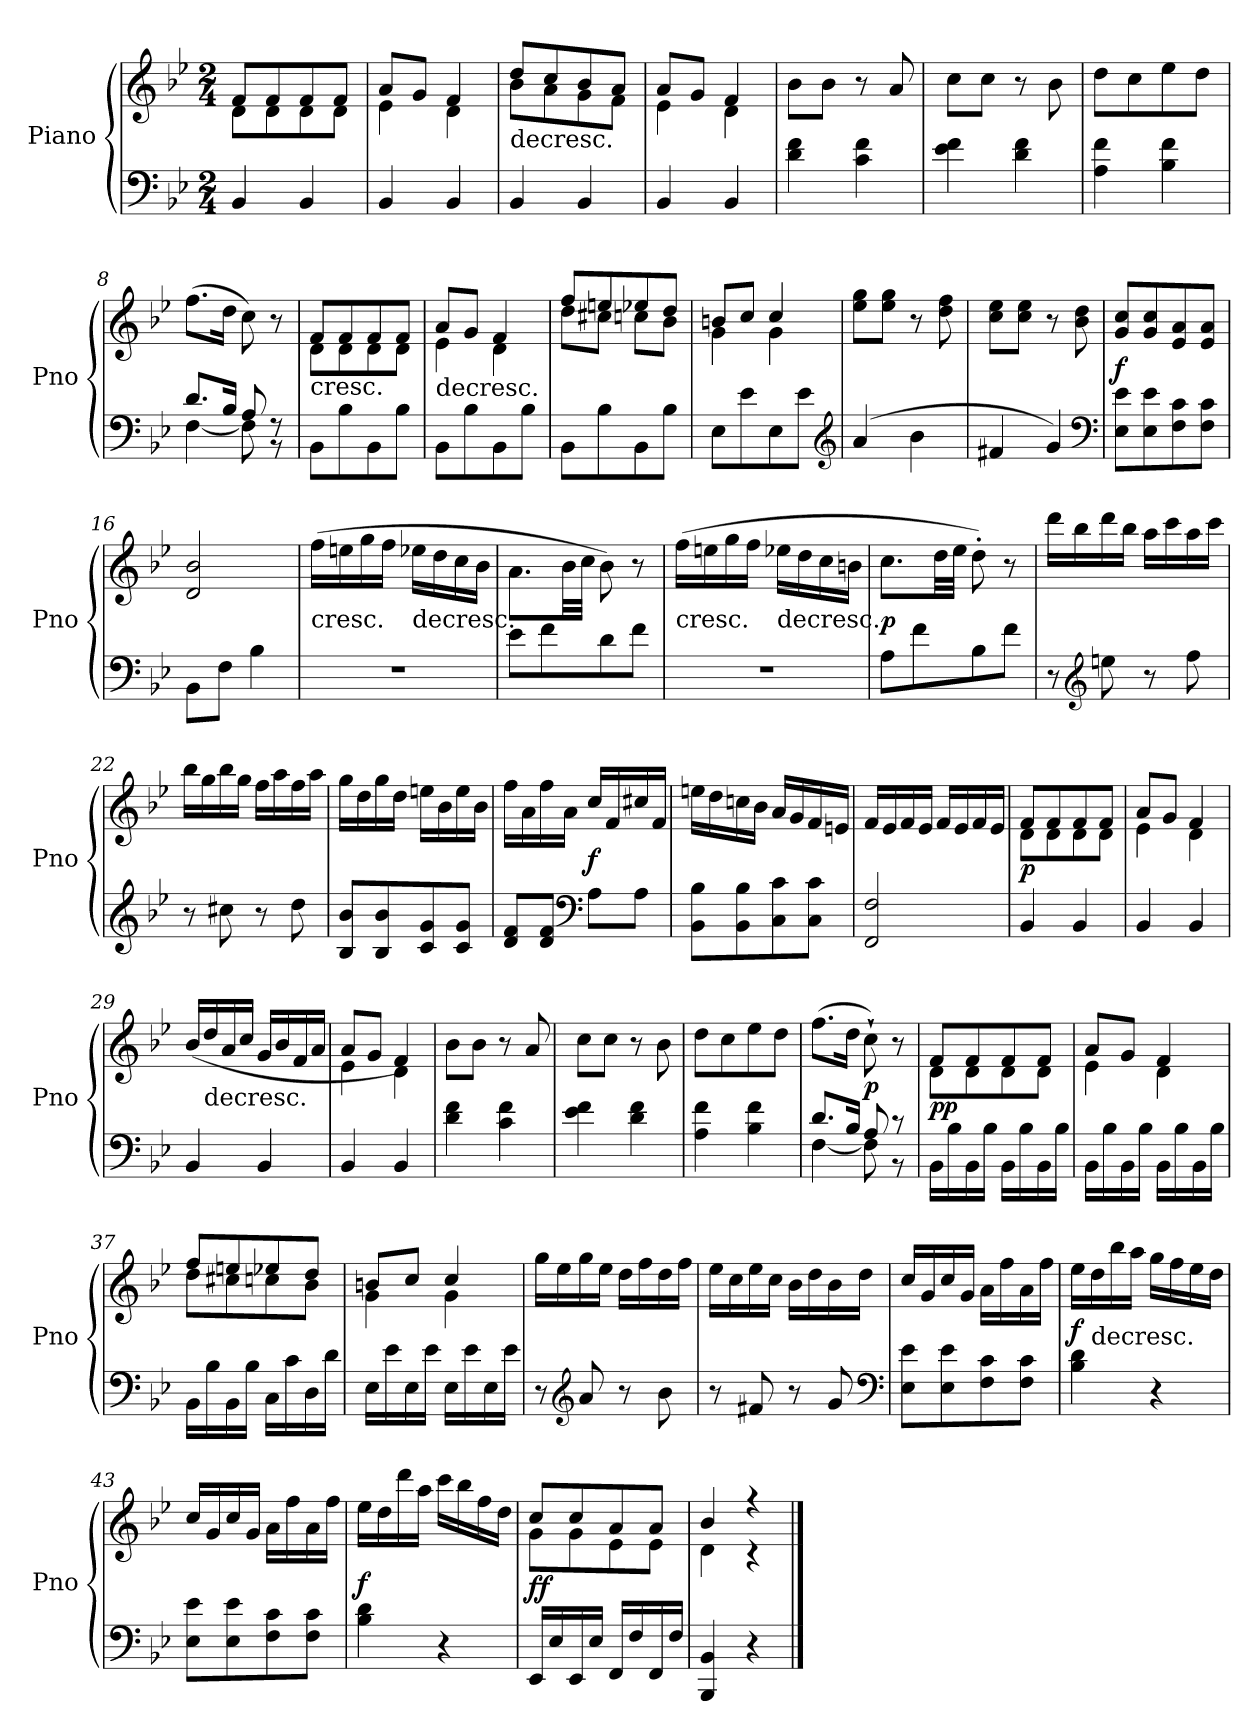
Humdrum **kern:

**kern	**kern	**dynam
*part1	*part1	*part1
*staff2	*staff1	*staff1/2
*I"Piano	*	*
*I'Pno	*	*
*clefF4	*clefG2	*
*k[b-e-]	*k[b-e-]	*
*B-:	*B-:	*
*M2/4	*M2/4	*
*MM80	*MM80	*
=1	=1	=1
*	*^	*
4BB-/	8f/L	8d\L	.
.	8f/	8d\	.
4BB-/	8f/	8d\	.
.	8f/J	8d\J	.
=2	=2	=2	=2
4BB-/	8a/L	4e-\	.
.	8g/J	.	.
4BB-/	4f/	4d\	.
=3	=3	=3	=3
!	!LO:TX:c:t=decresc.	!	!
4BB-/	8dd/L	8b-\L	.
.	8cc/	8a\	.
4BB-/	8b-/	8g\	.
.	8a/J	8f\J	.
=4	=4	=4	=4
4BB-/	8a/L	4e-\	.
.	8g/J	.	.
4BB-/	4f/	4d\	.
*	*v	*v	*
=5	=5	=5
4d\ 4f\	8b-\L	.
.	8b-\J	.
4c\ 4f\	8r	.
.	8a/	.
=6	=6	=6
4e-\ 4f\	8cc\L	.
.	8cc\J	.
4d\ 4f\	8r	.
.	8b-\	.
=7	=7	=7
4A\ 4f\	8dd\L	.
.	8cc\	.
4B-\ 4f\	8ee-\	.
.	8dd\J	.
=8	=8	=8
*^	*	*
8.d/L	[4F\	(8.ff\L	.
16B-/Jk	.	16dd\Jk	.
8A/	8F\]	8cc\)	.
8r	8r	8r	.
=9	=9	=9	=9
*	*	*^	*
!	!	!LO:TX:c:t=cresc.	!	!
*v	*v	*	*	*
8BB-\L	8f/L	8d\L	.
8B-\	8f/	8d\	.
8BB-\	8f/	8d\	.
8B-\J	8f/J	8d\J	.
=10	=10	=10	=10
!	!LO:TX:c:t=decresc.	!	!
8BB-\L	8a/L	4e-\	.
8B-\	8g/J	.	.
8BB-\	4f/	4d\	.
8B-\J	.	.	.
=11	=11	=11	=11
8BB-\L	8ff/L	8dd\L	.
8B-\	8een/	8cc#X\J	.
8BB-\	8ee-X/	8ccn\L	.
8B-\J	8dd/J	8b-\J	.
=12	=12	=12	=12
8E-\L	8bn/L	4g\	.
8e-\	8cc/J	.	.
8E-\	4cc/	4g\	.
8e-\J	.	.	.
*	*v	*v	*
*clefG2	*	*
=13	=13	=13
(4a/	8ee-\ 8gg\L	.
.	8ee-\ 8gg\J	.
4b-\	8r	.
.	8dd\ 8ff\	.
=14	=14	=14
4f#X/	8cc\ 8ee-\L	.
.	8cc\ 8ee-\J	.
4g/)	8r	.
.	8b-\ 8dd\	.
*clefF4	*	*
=15	=15	=15
8E-\ 8e-\L	8g/ 8cc/L	f
8E-\ 8e-\	8g/ 8cc/	.
8F\ 8c\	8e-/ 8a/	.
8F\ 8c\J	8e-/ 8a/J	.
=16	=16	=16
8BB-\L	2d/ 2b-/	.
8F\J	.	.
4B-\	.	.
=17	=17	=17
!	!LO:TX:c:t=cresc.	!
2r	(16ff\LL	.
.	16een\	.
.	16gg\	.
.	16ff\JJ	.
!	!LO:TX:c:t=decresc.	!
.	16ee-X\LL	.
.	16dd\	.
.	16cc\	.
.	16b-\JJ	.
=18	=18	=18
8e-\L	8.a\L	.
8f\	.	.
.	32b-\LL	.
.	32cc\JJJ	.
8d\	8b-\)	.
8f\J	8r	.
=19	=19	=19
!	!LO:TX:c:t=cresc.	!
2r	(16ff\LL	.
.	16een\	.
.	16gg\	.
.	16ff\JJ	.
!	!LO:TX:c:t=decresc.	!
.	16ee-X\LL	.
.	16dd\	.
.	16cc\	.
.	16bn\JJ	.
=20	=20	=20
8A\L	8.cc\L	p
8f\	.	.
.	32dd\LL	.
.	32ee-\JJJ	.
8B-\	8dd'\)	.
8f\J	8r	.
=21	=21	=21
8r	16ddd\LL	.
.	16bb-\	.
*clefG2	*	*
8een\	16ddd\	.
.	16bb-\JJ	.
8r	16aa\LL	.
.	16ccc\	.
8ff\	16aa\	.
.	16ccc\JJ	.
=22	=22	=22
8r	16bb-\LL	.
.	16gg\	.
8cc#X\	16bb-\	.
.	16gg\JJ	.
8r	16ff\LL	.
.	16aa\	.
8dd\	16ff\	.
.	16aa\JJ	.
=23	=23	=23
8B-/ 8b-/L	16gg\LL	.
.	16dd\	.
8B-/ 8b-/	16gg\	.
.	16dd\JJ	.
8c/ 8g/	16een\LL	.
.	16b-\	.
8c/ 8g/J	16ee\	.
.	16b-\JJ	.
=24	=24	=24
8d/ 8f/L	16ff\LL	.
.	16a\	.
8d/ 8f/J	16ff\	.
.	16a\JJ	.
*clefF4	*	*
8A\L	16cc/LL	f
.	16f/	.
8A\J	16cc#X/	.
.	16f/JJ	.
=25	=25	=25
8BB-\ 8B-\L	16een\LL	.
.	16dd\	.
8BB-\ 8B-\	16ccn\	.
.	16b-\JJ	.
8C\ 8c\	16a/LL	.
.	16g/	.
8C\ 8c\J	16f/	.
.	16en/JJ	.
=26	=26	=26
2FF/ 2F/	16f/LL	.
.	16e-/	.
.	16f/	.
.	16e-/JJ	.
.	16f/LL	.
.	16e-/	.
.	16f/	.
.	16e-/JJ	.
=27	=27	=27
*	*^	*
4BB-/	8f/L	8d\L	p
.	8f/	8d\	.
4BB-/	8f/	8d\	.
.	8f/J	8d\J	.
=28	=28	=28	=28
4BB-/	8a/L	4e-\	.
.	8g/J	.	.
4BB-/	4f/	4d\	.
*	*v	*v	*
=29	=29	=29
4BB-/	(16b-/LL	.
!	!LO:TX:c:t=decresc.	!
.	16dd/	.
.	16a/	.
.	16cc/JJ	.
4BB-/	16g/LL	.
.	16b-/	.
.	16f/	.
.	16a/JJ	.
=30	=30	=30
*	*^	*
4BB-/	8a/L	4e-\	.
.	8g/J	.	.
4BB-/	4f/)	4d\	.
*	*v	*v	*
=31	=31	=31
4d\ 4f\	8b-\L	.
.	8b-\J	.
4c\ 4f\	8r	.
.	8a/	.
=32	=32	=32
4e-\ 4f\	8cc\L	.
.	8cc\J	.
4d\ 4f\	8r	.
.	8b-\	.
=33	=33	=33
4A\ 4f\	8dd\L	.
.	8cc\	.
4B-\ 4f\	8ee-\	.
.	8dd\J	.
=34	=34	=34
*^	*	*
8.d/L	[4F\	(8.ff\L	.
16B-/Jk	.	16dd\Jk	.
8A/	8F\]	8cc`\)	p
8r	8r	8r	.
*v	*v	*	*
=35	=35	=35
*	*^	*
16BB-\LL	8f/L	8d\L	pp
16B-\	.	.	.
16BB-\	8f/	8d\	.
16B-\JJ	.	.	.
16BB-\LL	8f/	8d\	.
16B-\	.	.	.
16BB-\	8f/J	8d\J	.
16B-\JJ	.	.	.
=36	=36	=36	=36
16BB-\LL	8a/L	4e-\	.
16B-\	.	.	.
16BB-\	8g/J	.	.
16B-\JJ	.	.	.
16BB-\LL	4f/	4d\	.
16B-\	.	.	.
16BB-\	.	.	.
16B-\JJ	.	.	.
=37	=37	=37	=37
16BB-\LL	8ff/L	8dd\L	.
16B-\	.	.	.
16BB-\	8een/	8cc#X\	.
16B-\JJ	.	.	.
16C\LL	8ee-X/	8ccn\	.
16c\	.	.	.
16D\	8dd/J	8b-\J	.
16d\JJ	.	.	.
=38	=38	=38	=38
16E-\LL	8bn/L	4g\	.
16e-\	.	.	.
16E-\	8cc/J	.	.
16e-\JJ	.	.	.
16E-\LL	4cc/	4g\	.
16e-\	.	.	.
16E-\	.	.	.
16e-\JJ	.	.	.
*	*v	*v	*
=39	=39	=39
8r	16gg\LL	.
.	16ee-\	.
*clefG2	*	*
8a/	16gg\	.
.	16ee-\JJ	.
8r	16dd\LL	.
.	16ff\	.
8b-\	16dd\	.
.	16ff\JJ	.
=40	=40	=40
8r	16ee-\LL	.
.	16cc\	.
8f#X/	16ee-\	.
.	16cc\JJ	.
8r	16b-\LL	.
.	16dd\	.
8g/	16b-\	.
.	16dd\JJ	.
*clefF4	*	*
=41	=41	=41
8E-\ 8e-\L	16cc/LL	.
.	16g/	.
8E-\ 8e-\	16cc/	.
.	16g/JJ	.
8F\ 8c\	16a\LL	.
.	16ff\	.
8F\ 8c\J	16a\	.
.	16ff\JJ	.
=42	=42	=42
4B-\ 4d\	16ee-\LL	f
!	!LO:TX:c:t=decresc.	!
.	16dd\	.
.	16bb-\	.
.	16aa\JJ	.
4r	16gg\LL	.
.	16ff\	.
.	16ee-\	.
.	16dd\JJ	.
=43	=43	=43
8E-\ 8e-\L	16cc/LL	.
.	16g/	.
8E-\ 8e-\	16cc/	.
.	16g/JJ	.
8F\ 8c\	16a\LL	.
.	16ff\	.
8F\ 8c\J	16a\	.
.	16ff\JJ	.
=44	=44	=44
4B-\ 4d\	16ee-\LL	f
.	16dd\	.
.	16ddd\	.
.	16aa\JJ	.
4r	16ccc\LL	.
.	16bb-\	.
.	16ff\	.
.	16dd\JJ	.
=45	=45	=45
*	*^	*
16EE-/LL	8cc/L	8g\L	ff
16E-/	.	.	.
16EE-/	8cc/	8g\	.
16E-/JJ	.	.	.
16FF/LL	8a/	8e-\	.
16F/	.	.	.
16FF/	8a/J	8e-\J	.
16F/JJ	.	.	.
=46	=46	=46	=46
4BBB-/ 4BB-/	4b-/	4d\	.
4r	4r	4r	.
*	*v	*v	*
==	==	==
*-	*-	*-
